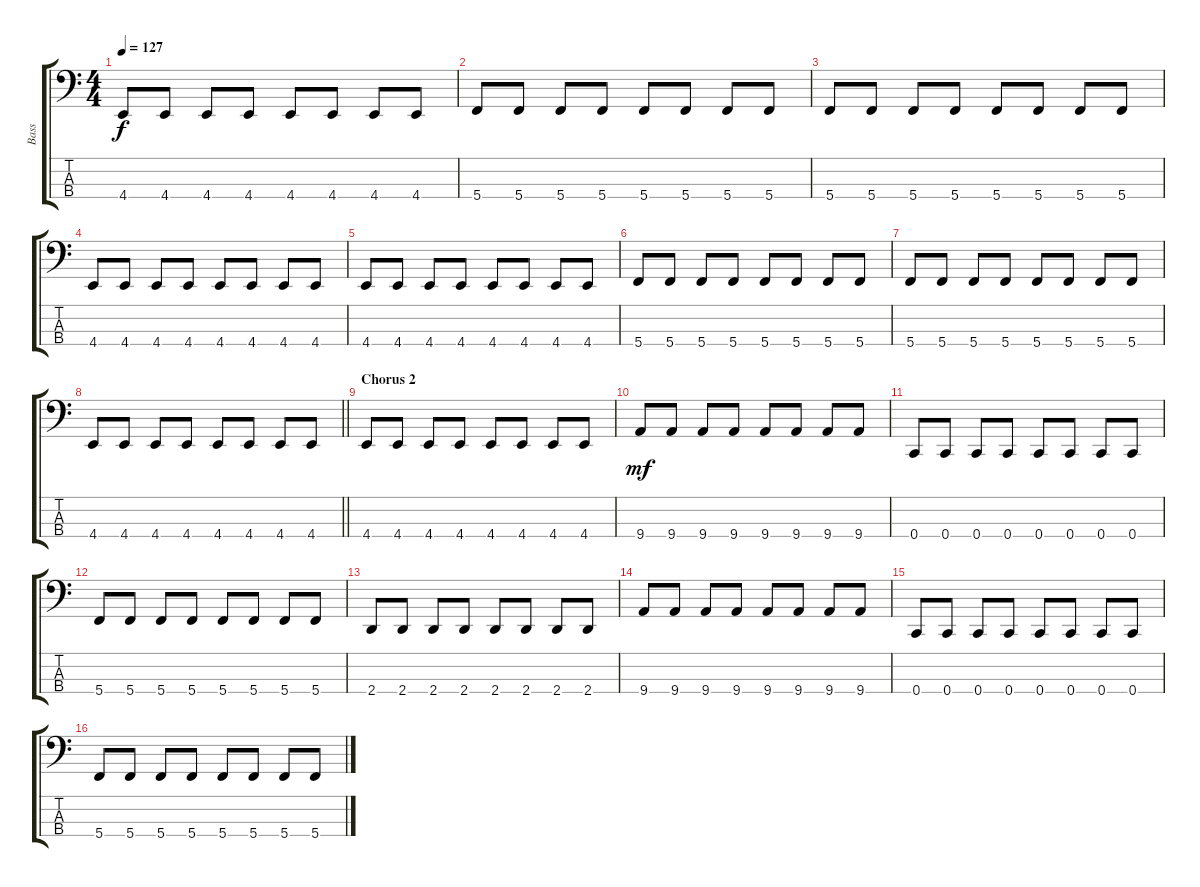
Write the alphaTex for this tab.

\track ("Bass" "Bass") {instrument electricbassfinger}
\staff {score tabs}
\tuning (F2 C2 G1 C1) {hide}
\ts (4 4)
\tempo 127
\clef f4
\ks c
4.4.8{dy f} 4.4.8 4.4.8 4.4.8 4.4.8 4.4.8 4.4.8 4.4.8 |
5.4.8 5.4.8 5.4.8 5.4.8 5.4.8 5.4.8 5.4.8 5.4.8 |
5.4.8 5.4.8 5.4.8 5.4.8 5.4.8 5.4.8 5.4.8 5.4.8 |
4.4.8 4.4.8 4.4.8 4.4.8 4.4.8 4.4.8 4.4.8 4.4.8 |
4.4.8 4.4.8 4.4.8 4.4.8 4.4.8 4.4.8 4.4.8 4.4.8 |
5.4.8 5.4.8 5.4.8 5.4.8 5.4.8 5.4.8 5.4.8 5.4.8 |
5.4.8 5.4.8 5.4.8 5.4.8 5.4.8 5.4.8 5.4.8 5.4.8 |
\barLineRight lightlight
4.4.8 4.4.8 4.4.8 4.4.8 4.4.8 4.4.8 4.4.8 4.4.8 |
\section ("" "Chorus 2")
4.4.8 4.4.8 4.4.8 4.4.8 4.4.8 4.4.8 4.4.8 4.4.8 |
9.4.8{dy mf} 9.4.8 9.4.8 9.4.8 9.4.8 9.4.8 9.4.8 9.4.8 |
0.4.8 0.4.8 0.4.8 0.4.8 0.4.8 0.4.8 0.4.8 0.4.8 |
5.4.8 5.4.8 5.4.8 5.4.8 5.4.8 5.4.8 5.4.8 5.4.8 |
2.4.8 2.4.8 2.4.8 2.4.8 2.4.8 2.4.8 2.4.8 2.4.8 |
9.4.8 9.4.8 9.4.8 9.4.8 9.4.8 9.4.8 9.4.8 9.4.8 |
0.4.8 0.4.8 0.4.8 0.4.8 0.4.8 0.4.8 0.4.8 0.4.8 |
5.4.8 5.4.8 5.4.8 5.4.8 5.4.8 5.4.8 5.4.8 5.4.8
